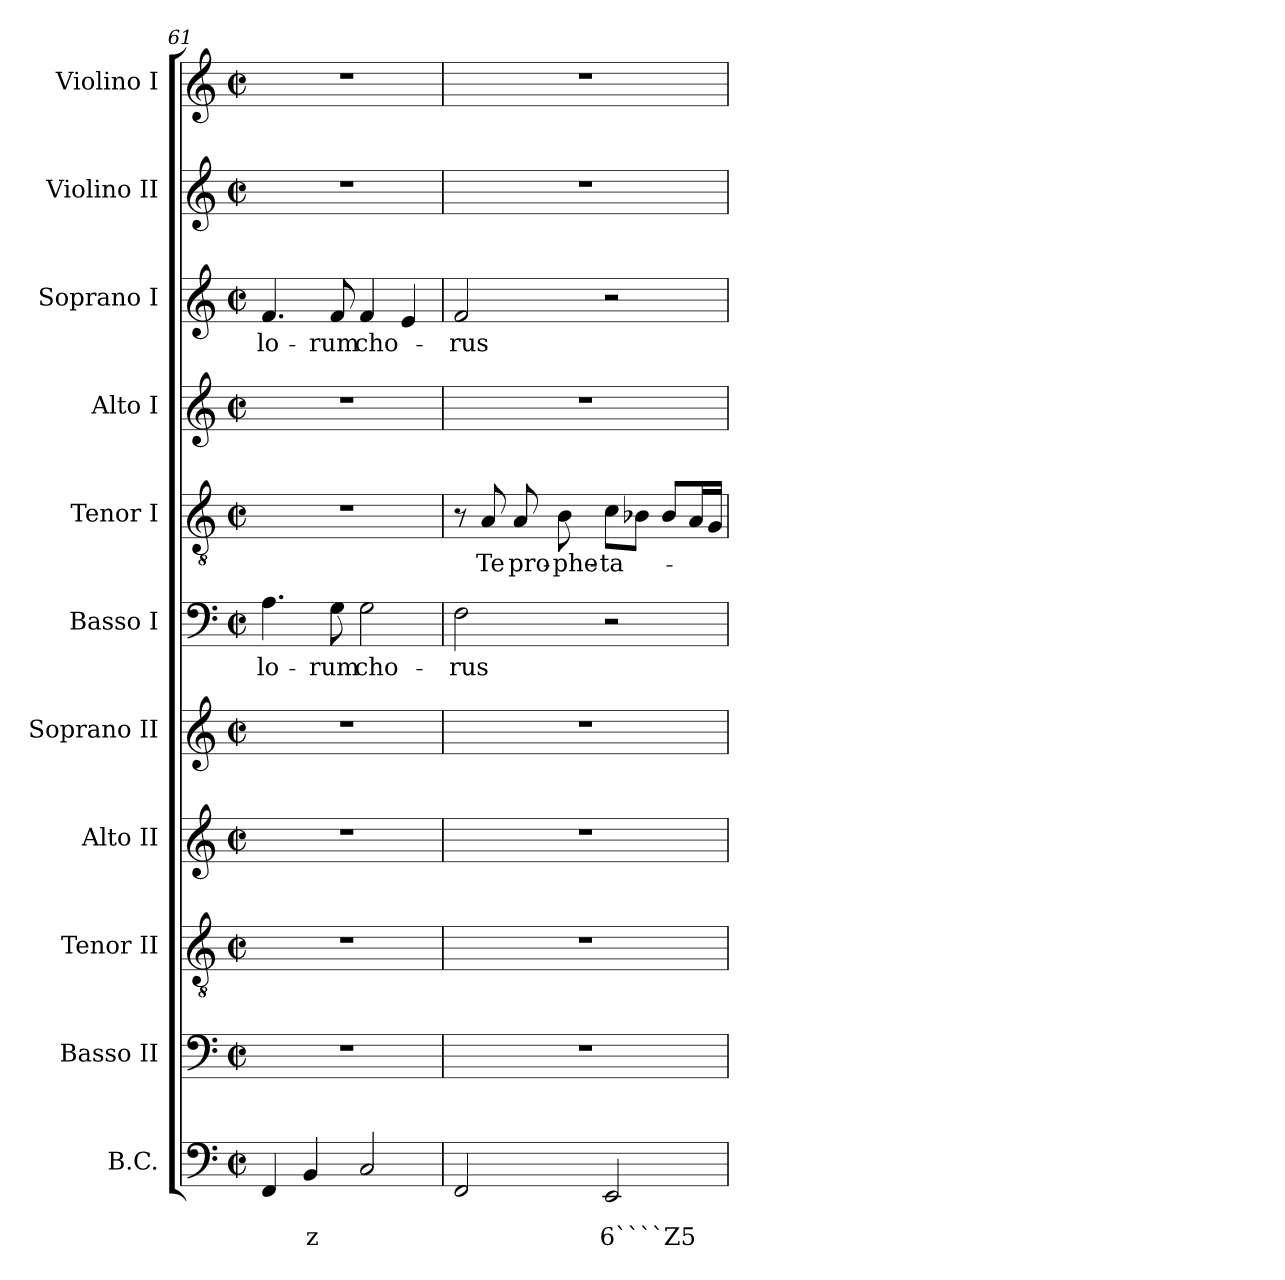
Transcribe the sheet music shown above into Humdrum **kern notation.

**kern	**text	**text	**kern	**kern	**kern	**kern	**kern	**text	**kern	**text	**kern	**kern	**text	**kern	**kern
*part11	*part11	*part11	*part10	*part9	*part8	*part7	*part6	*part6	*part5	*part5	*part4	*part3	*part3	*part2	*part1
*staff11	*staff11	*staff11	*staff10	*staff9	*staff8	*staff7	*staff6	*staff6	*staff5	*staff5	*staff4	*staff3	*staff3	*staff2	*staff1
*I"B.C.	*	*	*I"Basso II	*I"Tenor II	*I"Alto II	*I"Soprano II	*I"Basso I	*	*I"Tenor I	*	*I"Alto I	*I"Soprano I	*	*I"Violino II	*I"Violino I
*I'BC	*	*	*I'B 2	*I'T 2	*I'A 2	*I'S 2	*I'B 1	*	*I'T 1	*	*I'A 1	*I'S 1	*	*I'Vln. II	*I'Vln. I
*clefF4	*	*	*clefF4	*clefGv2	*clefG2	*clefG2	*clefF4	*	*clefGv2	*	*clefG2	*clefG2	*	*clefG2	*clefG2
*k[]	*	*	*k[]	*k[]	*k[]	*k[]	*k[]	*	*k[]	*	*k[]	*k[]	*	*k[]	*k[]
*C:	*	*	*C:	*C:	*C:	*C:	*C:	*	*C:	*	*C:	*C:	*	*C:	*C:
*M2/2	*	*	*M2/2	*M2/2	*M2/2	*M2/2	*M2/2	*	*M2/2	*	*M2/2	*M2/2	*	*M2/2	*M2/2
*met(c|)	*	*	*met(c|)	*met(c|)	*met(c|)	*met(c|)	*met(c|)	*	*met(c|)	*	*met(c|)	*met(c|)	*	*met(c|)	*met(c|)
=61	=61	=61	=61	=61	=61	=61	=61	=61	=61	=61	=61	=61	=61	=61	=61
!	!	!	!	!	!	!	!	!LO:LY:b	!	!	!	!	!	!	!
!	!	!	!	!	!	!	!	!	!	!	!	!	!LO:LY:b	!	!
4FF/	.	.	1r	1r	1r	1r	4.A\	-lo-	1r	.	1r	4.f/	-lo-	1r	1r
!	!	!LO:LY:b	!	!	!	!	!	!	!	!	!	!	!	!	!
4BB/	.	z	.	.	.	.	.	.	.	.	.	.	.	.	.
!	!	!	!	!	!	!	!	!LO:LY:b	!	!	!	!	!	!	!
!	!	!	!	!	!	!	!	!	!	!	!	!	!LO:LY:b	!	!
.	.	.	.	.	.	.	8G\	-rum	.	.	.	8f/	-rum	.	.
!	!	!	!	!	!	!	!	!LO:LY:b	!	!	!	!	!	!	!
!	!	!	!	!	!	!	!	!	!	!	!	!	!LO:LY:b	!	!
2C/	.	.	.	.	.	.	2G\	cho-	.	.	.	4f/	cho-	.	.
.	.	.	.	.	.	.	.	.	.	.	.	4e/	.	.	.
=62	=62	=62	=62	=62	=62	=62	=62	=62	=62	=62	=62	=62	=62	=62	=62
!	!	!	!	!	!	!	!	!LO:LY:b	!	!	!	!	!	!	!
!	!	!	!	!	!	!	!	!	!	!	!	!	!LO:LY:b	!	!
2FF/	.	.	1r	1r	1r	1r	2F\	-rus	8r	.	1r	2f/	-rus	1r	1r
!	!	!	!	!	!	!	!	!	!	!LO:LY:b	!	!	!	!	!
.	.	.	.	.	.	.	.	.	8A/	Te	.	.	.	.	.
!	!	!	!	!	!	!	!	!	!	!LO:LY:b	!	!	!	!	!
.	.	.	.	.	.	.	.	.	8A/	pro-	.	.	.	.	.
!	!	!	!	!	!	!	!	!	!	!LO:LY:b	!	!	!	!	!
.	.	.	.	.	.	.	.	.	8B\	-phe-	.	.	.	.	.
!	!	!LO:LY:b	!	!	!	!	!	!	!	!	!	!	!	!	!
!	!	!	!	!	!	!	!	!	!	!LO:LY:b	!	!	!	!	!
2EE/	.	6````Z5	.	.	.	.	2r	.	8c\L	-ta-	.	2r	.	.	.
.	.	.	.	.	.	.	.	.	8B-X\J	.	.	.	.	.	.
.	.	.	.	.	.	.	.	.	8B-/L	.	.	.	.	.	.
.	.	.	.	.	.	.	.	.	16A/L	.	.	.	.	.	.
.	.	.	.	.	.	.	.	.	16G/JJ	.	.	.	.	.	.
=	=	=	=	=	=	=	=	=	=	=	=	=	=	=	=
*-	*-	*-	*-	*-	*-	*-	*-	*-	*-	*-	*-	*-	*-	*-	*-
